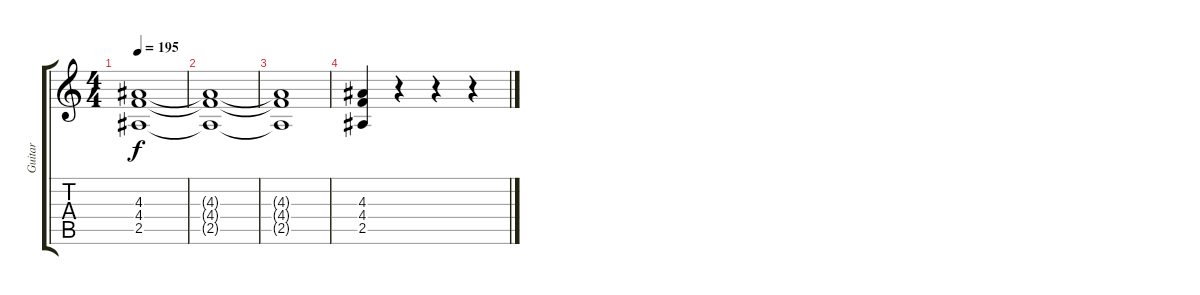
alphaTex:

\track ("Guitar" "Guitar") {instrument distortionguitar}
\staff {score tabs}
\tuning (Eb4 Bb3 Gb3 Db3 Ab2 Eb2) {hide}
\ts (4 4)
\tempo 195
\clef g2
\ks c
(4.3{t} 4.4{t} 2.5{t}).1{dy f} |
(4.3{t} 4.4{t} 2.5{t}).1 |
(4.3{t} 4.4{t} 2.5{t}).1 |
(4.3 4.4 2.5).4{volume 11} r.4 r.4 r.4
